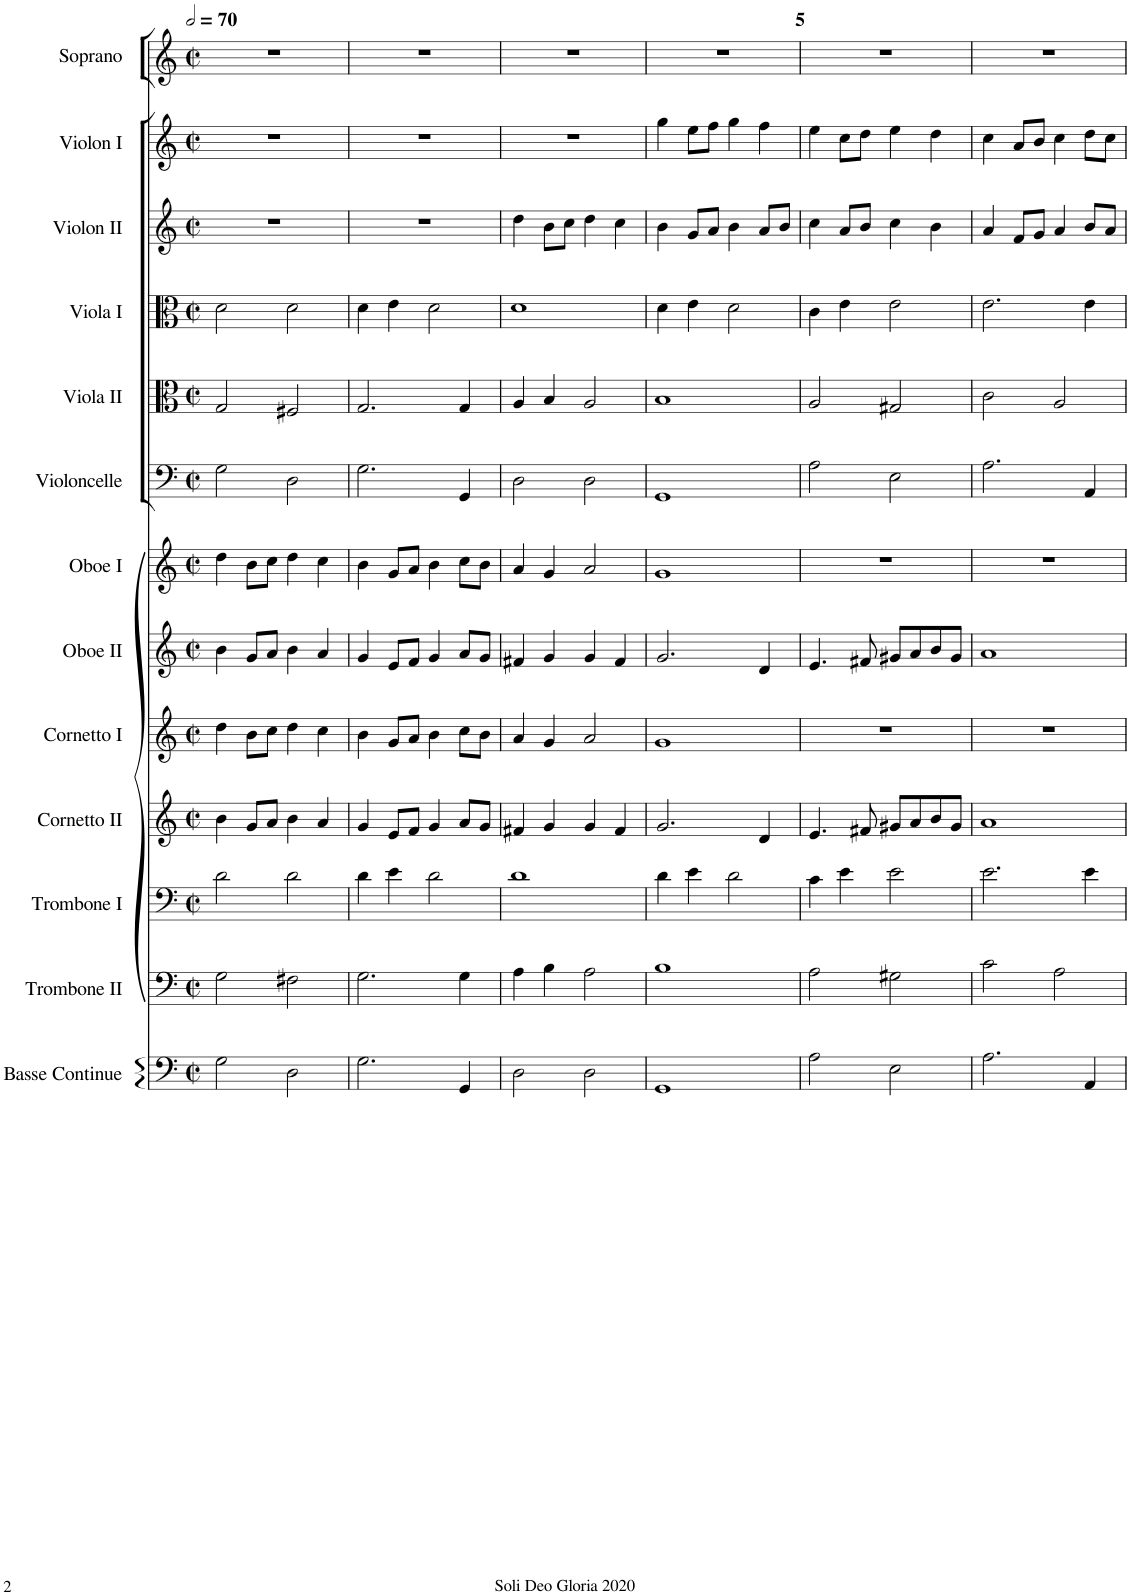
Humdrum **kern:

**kern	**kern	**kern	**kern	**kern	**kern	**kern	**kern	**kern	**kern	**kern	**kern
*part12	*part11	*part10	*part9	*part8	*part7	*part6	*part5	*part4	*part3	*part2	*part1
*staff12	*staff11	*staff10	*staff9	*staff8	*staff7	*staff6	*staff5	*staff4	*staff3	*staff2	*staff1
*I"Basse Continue	*I"Trombone II	*I"Trombone I	*I"Cornetto II	*I"Cornetto I	*I"Oboe II	*I"Oboe I	*I"Violoncelle	*I"Viola II	*I"Viola I	*I"Violon II	*I"Violon I
*I'B.C.	*I'Tbn.II	*I'Tbn.I	*I'Cor. II	*I'Cor.I	*I'Ob.II	*I'Ob.I	*I'Vlc	*I'Vla.II	*I'Vla.I	*I'Vln.II	*I'Vln.I
*clefF4	*clefF4	*clefF4	*clefG2	*clefG2	*clefG2	*clefG2	*clefF4	*clefC3	*clefC3	*clefG2	*clefG2
*k[]	*k[]	*k[]	*k[]	*k[]	*k[]	*k[]	*k[]	*k[]	*k[]	*k[]	*k[]
*M2/2	*M2/2	*M2/2	*M2/2	*M2/2	*M2/2	*M2/2	*M2/2	*M2/2	*M2/2	*M2/2	*M2/2
*met(c|)	*met(c|)	*met(c|)	*met(c|)	*met(c|)	*met(c|)	*met(c|)	*met(c|)	*met(c|)	*met(c|)	*met(c|)	*met(c|)
=1	=1	=1	=1	=1	=1	=1	=1	=1	=1	=1	=1
2G\	2G\	2d\	4b\	4dd\	4b\	4dd\	2G\	2G/	2d\	1r	1r
.	.	.	8g/L	8b\L	8g/L	8b\L	.	.	.	.	.
.	.	.	8a/J	8cc\J	8a/J	8cc\J	.	.	.	.	.
2D\	2F#X\	2d\	4b\	4dd\	4b\	4dd\	2D\	2F#X/	2d\	.	.
.	.	.	4a/	4cc\	4a/	4cc\	.	.	.	.	.
=2	=2	=2	=2	=2	=2	=2	=2	=2	=2	=2	=2
2.G\	2.G\	4d\	4g/	4b\	4g/	4b\	2.G\	2.G/	4d\	1r	1r
.	.	4e\	8e/L	8g/L	8e/L	8g/L	.	.	4e\	.	.
.	.	.	8f/J	8a/J	8f/J	8a/J	.	.	.	.	.
.	.	2d\	4g/	4b\	4g/	4b\	.	.	2d\	.	.
4GG/	4G\	.	8a/L	8cc\L	8a/L	8cc\L	4GG/	4G/	.	.	.
.	.	.	8g/J	8b\J	8g/J	8b\J	.	.	.	.	.
=3	=3	=3	=3	=3	=3	=3	=3	=3	=3	=3	=3
2D\	4A\	1d	4f#X/	4a/	4f#X/	4a/	2D\	4A/	1d	4dd\	1r
.	4B\	.	4g/	4g/	4g/	4g/	.	4B/	.	8b\L	.
.	.	.	.	.	.	.	.	.	.	8cc\J	.
2D\	2A\	.	4g/	2a/	4g/	2a/	2D\	2A/	.	4dd\	.
.	.	.	4f#/	.	4f#/	.	.	.	.	4cc\	.
=4	=4	=4	=4	=4	=4	=4	=4	=4	=4	=4	=4
1GG	1B	4d\	2.g/	1g	2.g/	1g	1GG	1B	4d\	4b\	4gg\
.	.	4e\	.	.	.	.	.	.	4e\	8g/L	8ee\L
.	.	.	.	.	.	.	.	.	.	8a/J	8ff\J
.	.	2d\	.	.	.	.	.	.	2d\	4b\	4gg\
.	.	.	4d/	.	4d/	.	.	.	.	8a/L	4ff\
.	.	.	.	.	.	.	.	.	.	8b/J	.
=5	=5	=5	=5	=5	=5	=5	=5	=5	=5	=5	=5
2A\	2A\	4c\	4.e/	1r	4.e/	1r	2A\	2A/	4c\	4cc\	4ee\
.	.	4e\	.	.	.	.	.	.	4e\	8a/L	8cc\L
.	.	.	8f#X/	.	8f#X/	.	.	.	.	8b/J	8dd\J
2E\	2G#X\	2e\	8g#X/L	.	8g#X/L	.	2E\	2G#X/	2e\	4cc\	4ee\
.	.	.	8a/	.	8a/	.	.	.	.	.	.
.	.	.	8b/	.	8b/	.	.	.	.	4b\	4dd\
.	.	.	8g#/J	.	8g#/J	.	.	.	.	.	.
=6	=6	=6	=6	=6	=6	=6	=6	=6	=6	=6	=6
2.A\	2c\	2.e\	1a	1r	1a	1r	2.A\	2c\	2.e\	4a/	4cc\
.	.	.	.	.	.	.	.	.	.	8f/L	8a/L
.	.	.	.	.	.	.	.	.	.	8g/J	8b/J
.	2A\	.	.	.	.	.	.	2A/	.	4a/	4cc\
4AA/	.	4e\	.	.	.	.	4AA/	.	4e\	8b/L	8dd\L
.	.	.	.	.	.	.	.	.	.	8a/J	8cc\J
=	=	=	=	=	=	=	=	=	=	=	=
*-	*-	*-	*-	*-	*-	*-	*-	*-	*-	*-	*-
